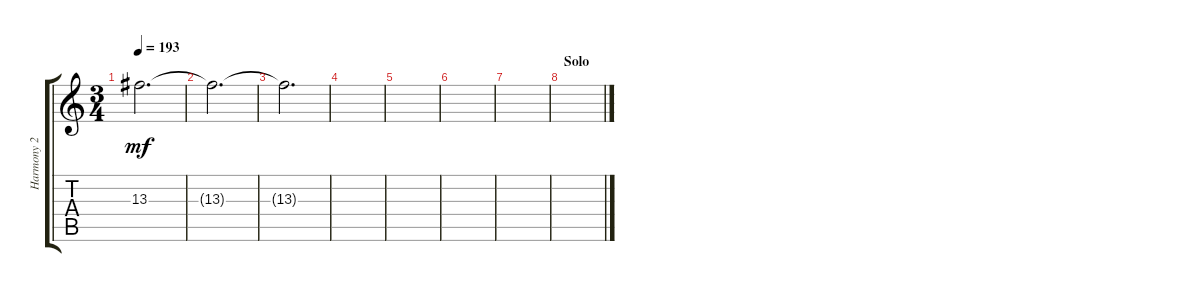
\track ("Harmony 2" "Harmony 2") {instrument distortionguitar}
\staff {score tabs}
\tuning (D4 A3 F3 C3 G2 C2) {hide}
\ts (3 4)
\tempo 193
\clef g2
\ks c
13.3{t}.2{d dy mf} |
13.3{t}.2{d} |
13.3{t}.2{d} |
|
|
|
|
\section ("" "Solo")
